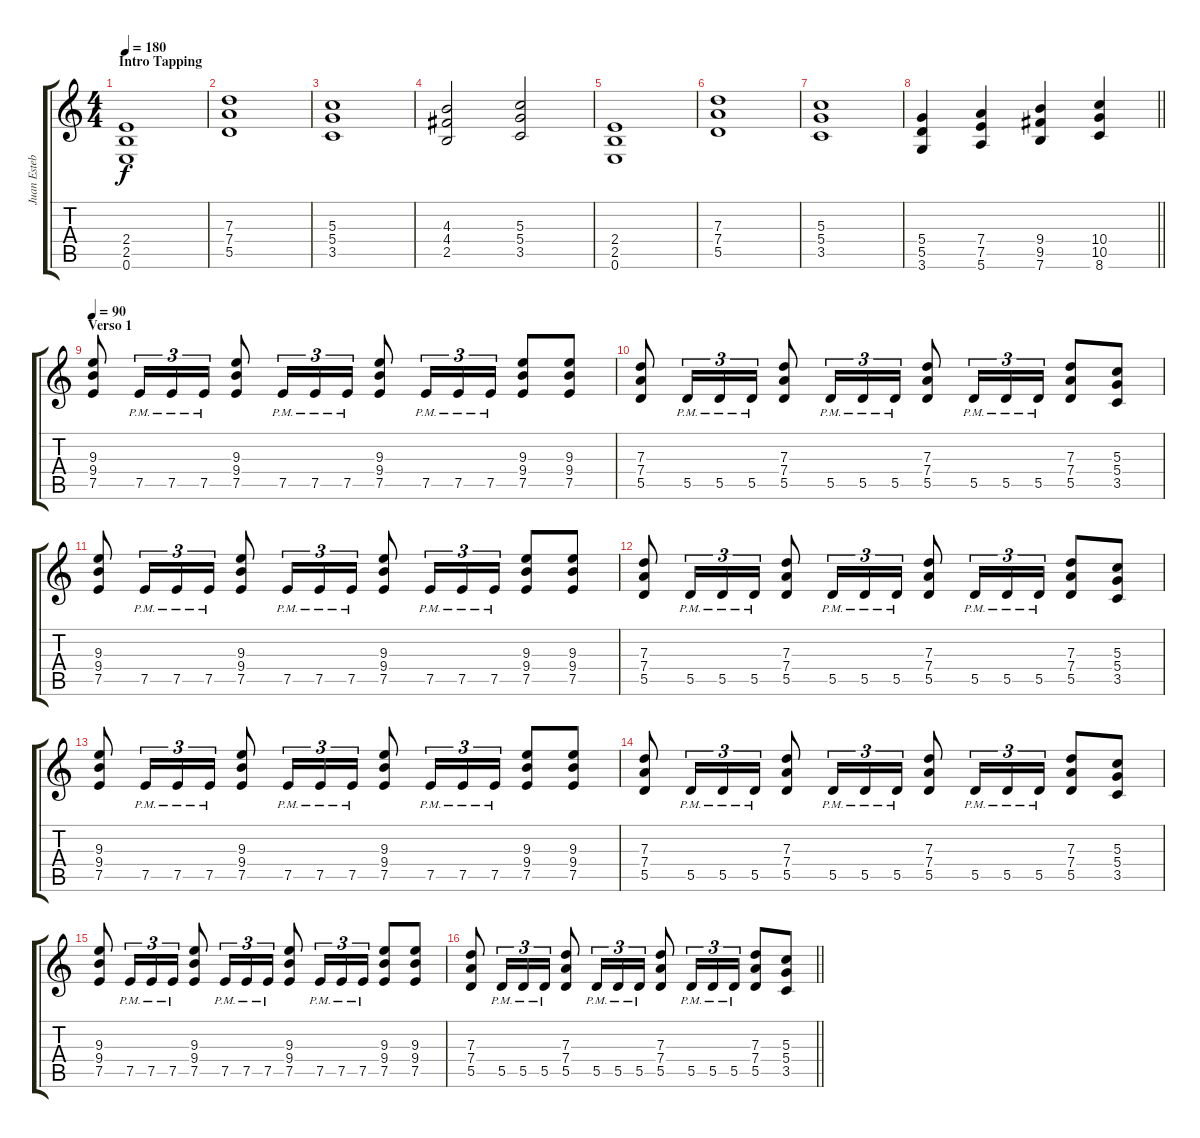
\track ("Juan Esteban Echeverry" "Juan Esteb") {instrument distortionguitar}
\staff {score tabs}
\tuning (E4 B3 G3 D3 A2 E2) {hide}
\ts (4 4)
\section ("" "Intro Tapping")
\tempo 180
\clef g2
\ks c
(2.4 2.5 0.6).1{dy f instrument distortionguitar} |
(7.3 7.4 5.5).1 |
(5.3 5.4 3.5).1 |
(4.3 4.4 2.5).2 (5.3 5.4 3.5).2 |
(2.4 2.5 0.6).1 |
(7.3 7.4 5.5).1 |
(5.3 5.4 3.5).1 |
\barLineRight lightlight
(5.4 5.5 3.6).4 (7.4 7.5 5.6).4 (9.4 9.5 7.6).4 (10.4 10.5 8.6).4 |
\section ("" "Verso 1")
\tempo 90
(9.3 9.4 7.5).8{balance 3} 7.5{pm}.16{tu (3 2)} 7.5{pm}.16{tu (3 2)} 7.5{pm}.16{tu (3 2)} (9.3 9.4 7.5).8 7.5{pm}.16{tu (3 2)} 7.5{pm}.16{tu (3 2)} 7.5{pm}.16{tu (3 2)} (9.3 9.4 7.5).8 7.5{pm}.16{tu (3 2)} 7.5{pm}.16{tu (3 2)} 7.5{pm}.16{tu (3 2)} (9.3 9.4 7.5).8 (9.3 9.4 7.5).8 |
(7.3 7.4 5.5).8 5.5{pm}.16{tu (3 2)} 5.5{pm}.16{tu (3 2)} 5.5{pm}.16{tu (3 2)} (7.3 7.4 5.5).8 5.5{pm}.16{tu (3 2)} 5.5{pm}.16{tu (3 2)} 5.5{pm}.16{tu (3 2)} (7.3 7.4 5.5).8 5.5{pm}.16{tu (3 2)} 5.5{pm}.16{tu (3 2)} 5.5{pm}.16{tu (3 2)} (7.3 7.4 5.5).8 (5.3 5.4 3.5).8 |
(9.3 9.4 7.5).8 7.5{pm}.16{tu (3 2)} 7.5{pm}.16{tu (3 2)} 7.5{pm}.16{tu (3 2)} (9.3 9.4 7.5).8 7.5{pm}.16{tu (3 2)} 7.5{pm}.16{tu (3 2)} 7.5{pm}.16{tu (3 2)} (9.3 9.4 7.5).8 7.5{pm}.16{tu (3 2)} 7.5{pm}.16{tu (3 2)} 7.5{pm}.16{tu (3 2)} (9.3 9.4 7.5).8 (9.3 9.4 7.5).8 |
(7.3 7.4 5.5).8 5.5{pm}.16{tu (3 2)} 5.5{pm}.16{tu (3 2)} 5.5{pm}.16{tu (3 2)} (7.3 7.4 5.5).8 5.5{pm}.16{tu (3 2)} 5.5{pm}.16{tu (3 2)} 5.5{pm}.16{tu (3 2)} (7.3 7.4 5.5).8 5.5{pm}.16{tu (3 2)} 5.5{pm}.16{tu (3 2)} 5.5{pm}.16{tu (3 2)} (7.3 7.4 5.5).8 (5.3 5.4 3.5).8 |
(9.3 9.4 7.5).8 7.5{pm}.16{tu (3 2)} 7.5{pm}.16{tu (3 2)} 7.5{pm}.16{tu (3 2)} (9.3 9.4 7.5).8 7.5{pm}.16{tu (3 2)} 7.5{pm}.16{tu (3 2)} 7.5{pm}.16{tu (3 2)} (9.3 9.4 7.5).8 7.5{pm}.16{tu (3 2)} 7.5{pm}.16{tu (3 2)} 7.5{pm}.16{tu (3 2)} (9.3 9.4 7.5).8 (9.3 9.4 7.5).8 |
(7.3 7.4 5.5).8 5.5{pm}.16{tu (3 2)} 5.5{pm}.16{tu (3 2)} 5.5{pm}.16{tu (3 2)} (7.3 7.4 5.5).8 5.5{pm}.16{tu (3 2)} 5.5{pm}.16{tu (3 2)} 5.5{pm}.16{tu (3 2)} (7.3 7.4 5.5).8 5.5{pm}.16{tu (3 2)} 5.5{pm}.16{tu (3 2)} 5.5{pm}.16{tu (3 2)} (7.3 7.4 5.5).8 (5.3 5.4 3.5).8 |
(9.3 9.4 7.5).8 7.5{pm}.16{tu (3 2)} 7.5{pm}.16{tu (3 2)} 7.5{pm}.16{tu (3 2)} (9.3 9.4 7.5).8 7.5{pm}.16{tu (3 2)} 7.5{pm}.16{tu (3 2)} 7.5{pm}.16{tu (3 2)} (9.3 9.4 7.5).8 7.5{pm}.16{tu (3 2)} 7.5{pm}.16{tu (3 2)} 7.5{pm}.16{tu (3 2)} (9.3 9.4 7.5).8 (9.3 9.4 7.5).8 |
\barLineRight lightlight
(7.3 7.4 5.5).8 5.5{pm}.16{tu (3 2)} 5.5{pm}.16{tu (3 2)} 5.5{pm}.16{tu (3 2)} (7.3 7.4 5.5).8 5.5{pm}.16{tu (3 2)} 5.5{pm}.16{tu (3 2)} 5.5{pm}.16{tu (3 2)} (7.3 7.4 5.5).8 5.5{pm}.16{tu (3 2)} 5.5{pm}.16{tu (3 2)} 5.5{pm}.16{tu (3 2)} (7.3 7.4 5.5).8 (5.3 5.4 3.5).8
